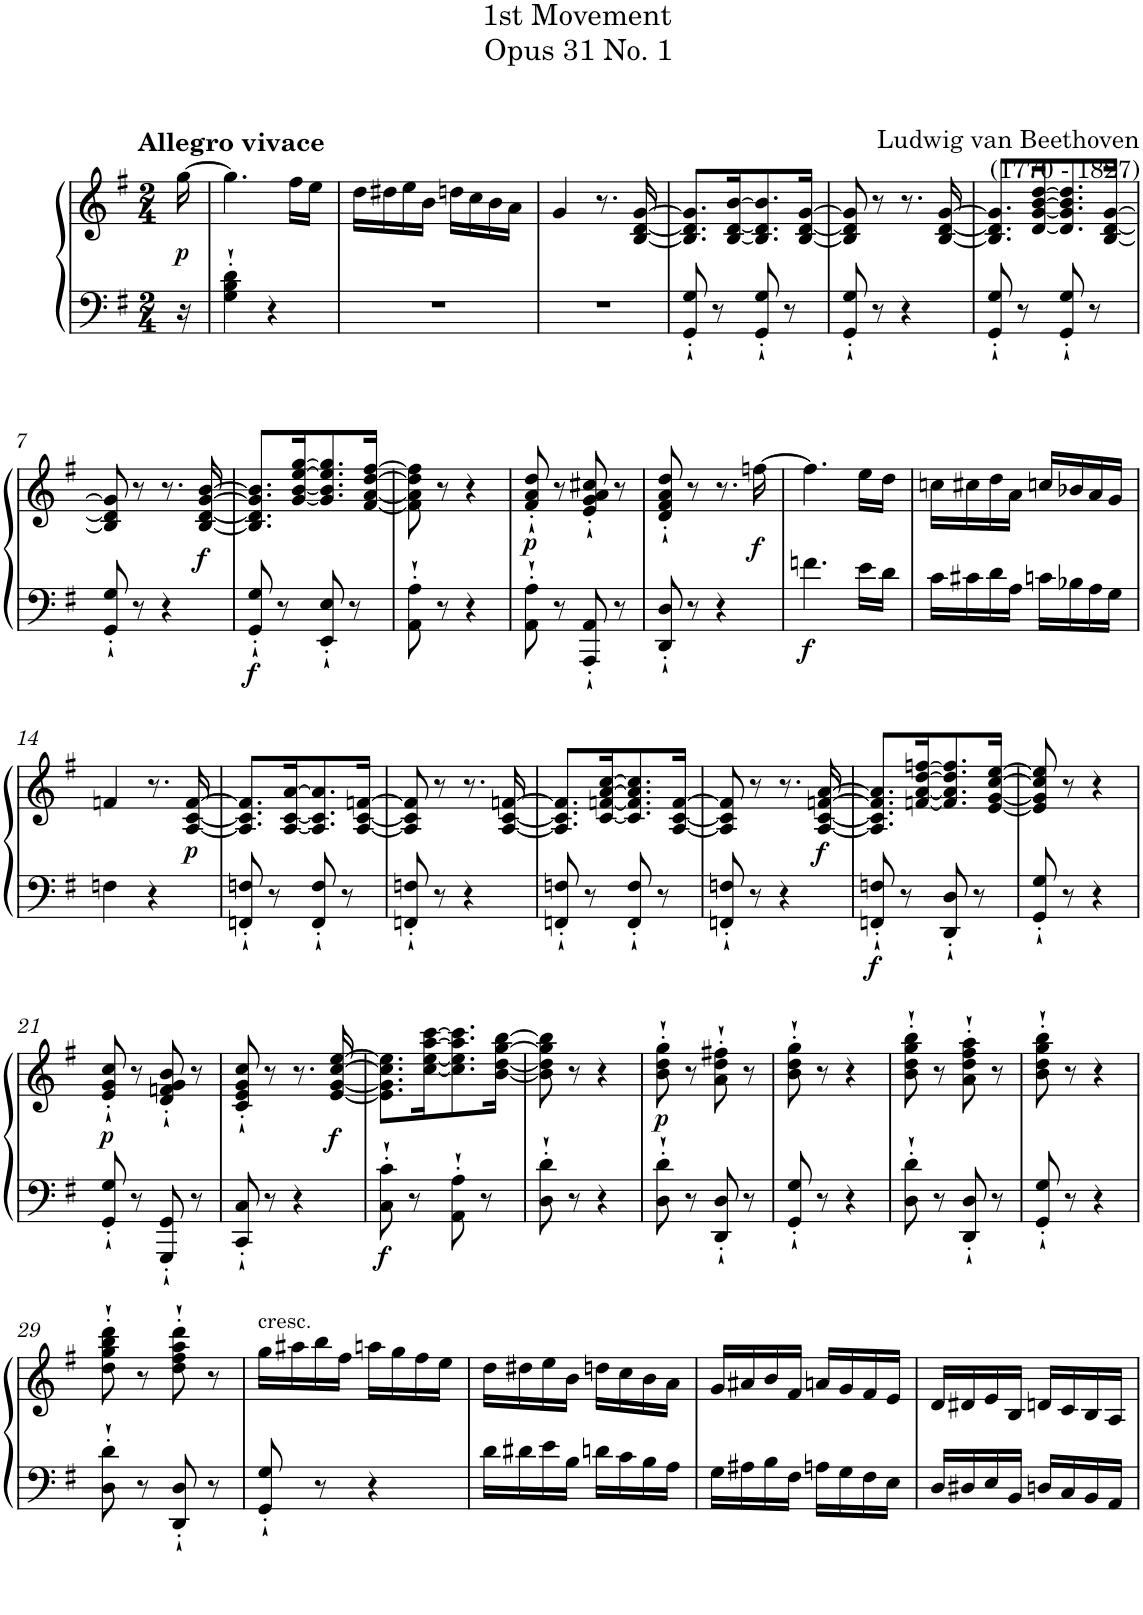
**kern	**kern	**dynam
*part1	*part1	*part1
*staff2	*staff1	*staff1/2
*I"Piano	*	*
*I'Pno	*	*
*clefF4	*clefG2	*
*k[f#]	*k[f#]	*
*G:	*G:	*
*M2/4	*M2/4	*
=	=	=
!	!LO:TX:a:B:t=Allegro vivace	!
!	!	!LO:DY:b
16r	[16gg\	p
=1	=1	=1
4G\'` 4B\'` 4d\'`	4.gg\]	.
4r	.	.
.	16ff#\LL	.
.	16ee\JJ	.
=2	=2	=2
2r	16dd\LL	.
.	16dd#X\	.
.	16ee\	.
.	16b\JJ	.
.	16ddn\LL	.
.	16cc\	.
.	16b\	.
.	16a\JJ	.
=3	=3	=3
2r	4g/	.
.	8.r	.
.	[16B/ [16d/ [16g/	.
=4	=4	=4
8GG/'` 8G/'`	8.B/] 8.d/] 8.g/]L	.
8r	.	.
.	[16B/ [16d/ [16b/K	.
8GG/'` 8G/'`	8.B/] 8.d/] 8.b/]	.
8r	.	.
.	[16B/ [16d/ [16g/Jk	.
=5	=5	=5
8GG/'` 8G/'`	8B/] 8d/] 8g/]	.
8r	8r	.
4r	8.r	.
.	[16B/ [16d/ [16g/	.
=6	=6	=6
8GG/'` 8G/'`	8.B/] 8.d/] 8.g/]L	.
8r	.	.
.	[16d/ [16g/ [16b/ [16dd/K	.
8GG/'` 8G/'`	8.d/] 8.g/] 8.b/] 8.dd/]	.
8r	.	.
.	[16B/ [16d/ [16g/Jk	.
!!LO:LB:g=z
=7	=7	=7
8GG/'` 8G/'`	8B/] 8d/] 8g/]	.
8r	8r	.
4r	8.r	.
!	!	!LO:DY:b
.	[16B/ [16d/ [16g/ [16b/	f
=8	=8	=8
!	!	!LO:DY:b=2
8GG/'` 8G/'`	8.B/] 8.d/] 8.g/] 8.b/]L	f
8r	.	.
.	[16g/ [16b/ [16ee/ [16gg/K	.
8EE/'` 8E/'`	8.g/] 8.b/] 8.ee/] 8.gg/]	.
8r	.	.
.	[16f#/ [16a/ [16dd/ [16ff#/Jk	.
=9	=9	=9
8AA\'` 8A\'`	8f#\] 8a\] 8dd\] 8ff#\]	.
8r	8r	.
4r	4r	.
=10	=10	=10
!	!	!LO:DY:b
8AA\'` 8A\'`	8f#/'` 8a/'` 8dd/'`	p
8r	8r	.
8AAA/'` 8AA/'`	8e/'` 8g/'` 8a/'` 8cc#X/'`	.
8r	8r	.
=11	=11	=11
8DD/'` 8D/'`	8d/'` 8f#/'` 8a/'` 8dd/'`	.
8r	8r	.
4r	8.r	.
!	!	!LO:DY:b
.	[16ffn\	f
=12	=12	=12
!	!	!LO:DY:b=2
4.fn\	4.ff\]	f
16e\LL	16ee\LL	.
16d\JJ	16dd\JJ	.
=13	=13	=13
16c\LL	16ccn\LL	.
16c#X\	16cc#X\	.
16d\	16dd\	.
16A\JJ	16a\JJ	.
16cn\LL	16ccn/LL	.
16B-X\	16b-X/	.
16A\	16a/	.
16G\JJ	16g/JJ	.
!!LO:LB:g=z
=14	=14	=14
4Fn\	4fn/	.
4r	8.r	.
!	!	!LO:DY:b
.	[16A/ [16c/ [16f/	p
=15	=15	=15
8FFn/'` 8Fn/'`	8.A/] 8.c/] 8.f/]L	.
8r	.	.
.	[16A/ [16c/ [16a/K	.
8FF/'` 8F/'`	8.A/] 8.c/] 8.a/]	.
8r	.	.
.	[16A/ [16c/ [16fn/Jk	.
=16	=16	=16
8FFn/'` 8Fn/'`	8A/] 8c/] 8f/]	.
8r	8r	.
4r	8.r	.
.	[16A/ [16c/ [16fn/	.
=17	=17	=17
8FFn/'` 8Fn/'`	8.A/] 8.c/] 8.f/]L	.
8r	.	.
.	[16c/ [16fn/ [16a/ [16cc/K	.
8FF/'` 8F/'`	8.c/] 8.f/] 8.a/] 8.cc/]	.
8r	.	.
.	[16A/ [16c/ [16f/Jk	.
=18	=18	=18
8FFn/'` 8Fn/'`	8A/] 8c/] 8f/]	.
8r	8r	.
4r	8.r	.
!	!	!LO:DY:b
.	[16A/ [16c/ [16fn/ [16a/	f
=19	=19	=19
!	!	!LO:DY:b=2
8FFn/'` 8Fn/'`	8.A/] 8.c/] 8.f/] 8.a/]L	f
8r	.	.
.	[16fn/ [16a/ [16dd/ [16ffn/K	.
8DD/'` 8D/'`	8.f/] 8.a/] 8.dd/] 8.ff/]	.
8r	.	.
.	[16e/ [16g/ [16cc/ [16ee/Jk	.
=20	=20	=20
8GG/'` 8G/'`	8e/] 8g/] 8cc/] 8ee/]	.
8r	8r	.
4r	4r	.
!!LO:LB:g=z
=21	=21	=21
!	!	!LO:DY:b
8GG/'` 8G/'`	8e/'` 8g/'` 8cc/'`	p
8r	8r	.
8GGG/'` 8GG/'`	8d/'` 8fn/'` 8g/'` 8b/'`	.
8r	8r	.
=22	=22	=22
8CC/'` 8C/'`	8c/'` 8e/'` 8g/'` 8cc/'`	.
8r	8r	.
4r	8.r	.
!	!	!LO:DY:b
.	[16e/ [16g/ [16cc/ [16ee/	f
=23	=23	=23
!	!	!LO:DY:b=2
8C\'` 8c\'`	8.e\] 8.g\] 8.cc\] 8.ee\]L	f
8r	.	.
.	[16cc\ [16ee\ [16aa\ [16ccc\K	.
8AA\'` 8A\'`	8.cc\] 8.ee\] 8.aa\] 8.ccc\]	.
8r	.	.
.	[16b\ [16dd\ [16gg\ [16bb\Jk	.
=24	=24	=24
8D\'` 8d\'`	8b\] 8dd\] 8gg\] 8bb\]	.
8r	8r	.
4r	4r	.
=25	=25	=25
!	!	!LO:DY:b
8D\'` 8d\'`	8b\'` 8dd\'` 8gg\'`	p
8r	8r	.
8DD/'` 8D/'`	8a\'` 8dd\'` 8ff#X\'`	.
8r	8r	.
=26	=26	=26
8GG/'` 8G/'`	8b\'` 8dd\'` 8gg\'`	.
8r	8r	.
4r	4r	.
=27	=27	=27
8D\'` 8d\'`	8b\'` 8dd\'` 8gg\'` 8bb\'`	.
8r	8r	.
8DD/'` 8D/'`	8a\'` 8dd\'` 8ff#\'` 8aa\'`	.
8r	8r	.
=28	=28	=28
8GG/'` 8G/'`	8b\'` 8dd\'` 8gg\'` 8bb\'`	.
8r	8r	.
4r	4r	.
!!LO:LB:g=z
=29	=29	=29
8D\'` 8d\'`	8dd\'` 8gg\'` 8bb\'` 8ddd\'`	.
8r	8r	.
8DD/'` 8D/'`	8dd\'` 8ff#\'` 8aa\'` 8ddd\'`	.
8r	8r	.
=30	=30	=30
!	!LO:TX:a:t=cresc.	!
8GG/'` 8G/'`	16gg\LL	.
.	16aa#X\	.
8r	16bb\	.
.	16ff#\JJ	.
4r	16aan\LL	.
.	16gg\	.
.	16ff#\	.
.	16ee\JJ	.
=31	=31	=31
16d\LL	16dd\LL	.
16d#X\	16dd#X\	.
16e\	16ee\	.
16B\JJ	16b\JJ	.
16dn\LL	16ddn\LL	.
16c\	16cc\	.
16B\	16b\	.
16A\JJ	16a\JJ	.
=32	=32	=32
16G\LL	16g/LL	.
16A#X\	16a#X/	.
16B\	16b/	.
16F#\JJ	16f#/JJ	.
16An\LL	16an/LL	.
16G\	16g/	.
16F#\	16f#/	.
16E\JJ	16e/JJ	.
=33	=33	=33
16D/LL	16d/LL	.
16D#X/	16d#X/	.
16E/	16e/	.
16BB/JJ	16B/JJ	.
16Dn/LL	16dn/LL	.
16C/	16c/	.
16BB/	16B/	.
16AA/JJ	16A/JJ	.
=	=	=
*-	*-	*-
